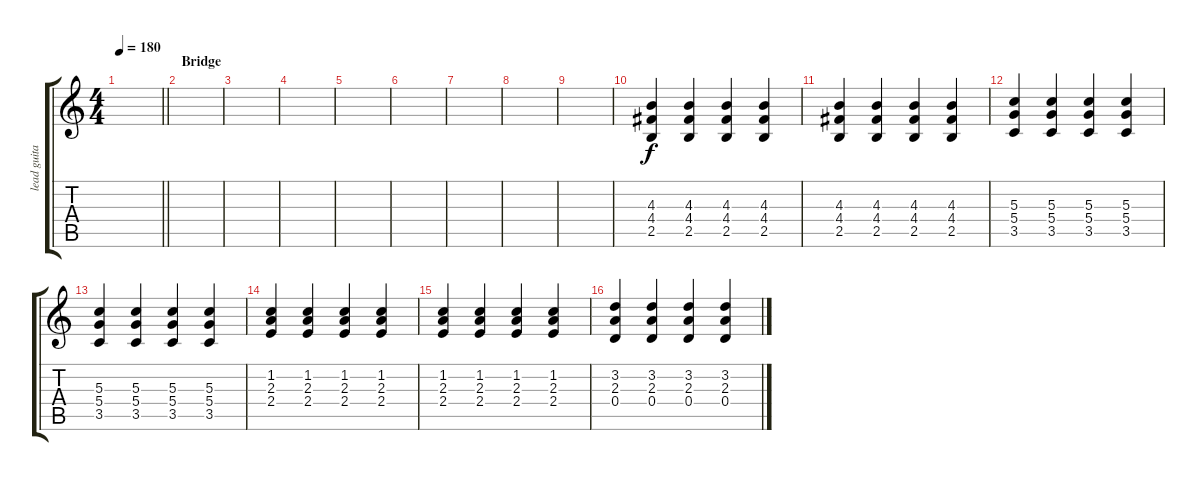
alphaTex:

\track ("lead guitar" "lead guita") {instrument distortionguitar}
\staff {score tabs}
\tuning (E4 B3 G3 D3 A2 E2) {hide}
\ts (4 4)
\tempo 180
\clef g2
\barLineRight lightlight
\ks c
|
\section ("" "Bridge")
|
|
|
|
|
|
|
|
(4.3 4.4 2.5).4 (4.3 4.4 2.5).4 (4.3 4.4 2.5).4 (4.3 4.4 2.5).4 |
(4.3 4.4 2.5).4 (4.3 4.4 2.5).4 (4.3 4.4 2.5).4 (4.3 4.4 2.5).4 |
(5.3 5.4 3.5).4 (5.3 5.4 3.5).4 (5.3 5.4 3.5).4 (5.3 5.4 3.5).4 |
(5.3 5.4 3.5).4 (5.3 5.4 3.5).4 (5.3 5.4 3.5).4 (5.3 5.4 3.5).4 |
(1.2 2.3 2.4).4 (1.2 2.3 2.4).4 (1.2 2.3 2.4).4 (1.2 2.3 2.4).4 |
(1.2 2.3 2.4).4 (1.2 2.3 2.4).4 (1.2 2.3 2.4).4 (1.2 2.3 2.4).4 |
(3.2 2.3 0.4).4 (3.2 2.3 0.4).4 (3.2 2.3 0.4).4 (3.2 2.3 0.4).4
